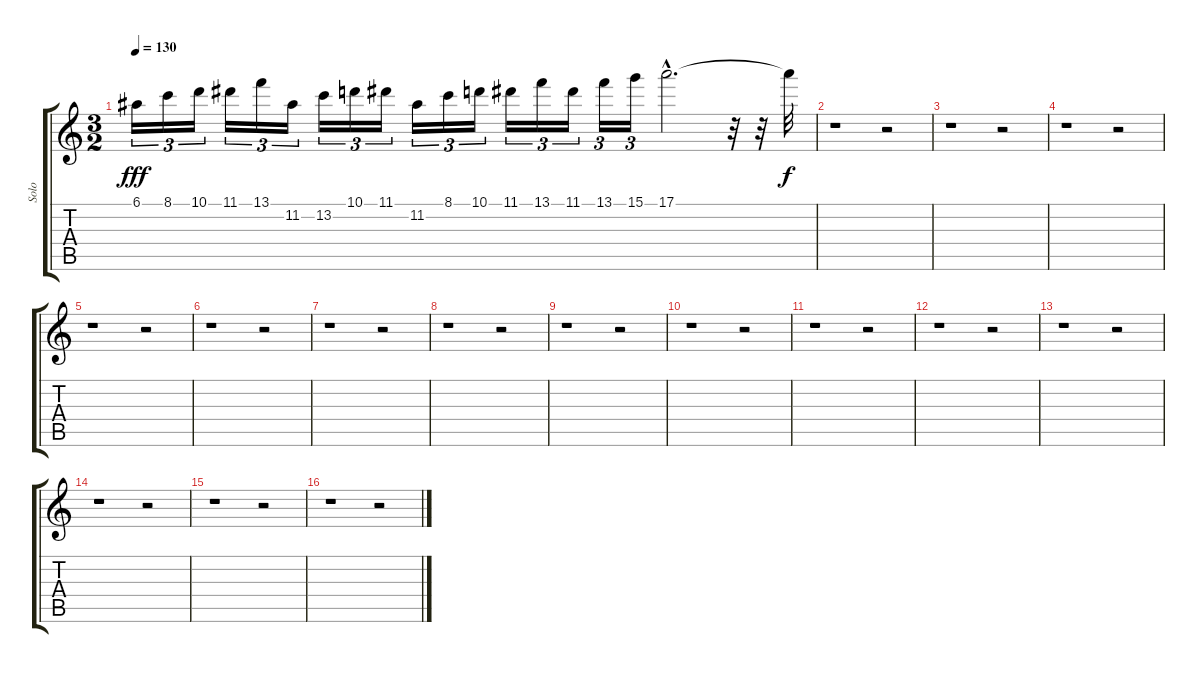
\track ("Solo" "Solo") {instrument distortionguitar}
\staff {score tabs}
\tuning (E4 B3 G3 D3 A2 E2) {hide}
\ts (3 2)
\tempo 130
\clef g2
\ks c
6.1.16{tu (3 2) dy fff} 8.1.16{tu (3 2)} 10.1.16{tu (3 2)} 11.1.16{tu (3 2)} 13.1.16{tu (3 2)} 11.2.16{tu (3 2)} 13.2.16{tu (3 2)} 10.1.16{tu (3 2)} 11.1.16{tu (3 2)} 11.2.16{tu (3 2)} 8.1.16{tu (3 2)} 10.1.16{tu (3 2)} 11.1.16{tu (3 2)} 13.1.16{tu (3 2)} 11.1.16{tu (3 2)} 13.1.16{tu (3 2)} 15.1.16{tu (3 2)} 17.1{hac}.2{d} r.32 r.32 17.1{t}.32{dy f} |
r.1 r.2 |
r.1 r.2 |
r.1 r.2 |
r.1 r.2 |
r.1 r.2 |
r.1 r.2 |
r.1 r.2 |
r.1 r.2 |
r.1 r.2 |
r.1 r.2 |
r.1 r.2 |
r.1 r.2 |
r.1 r.2 |
r.1 r.2 |
r.1 r.2
